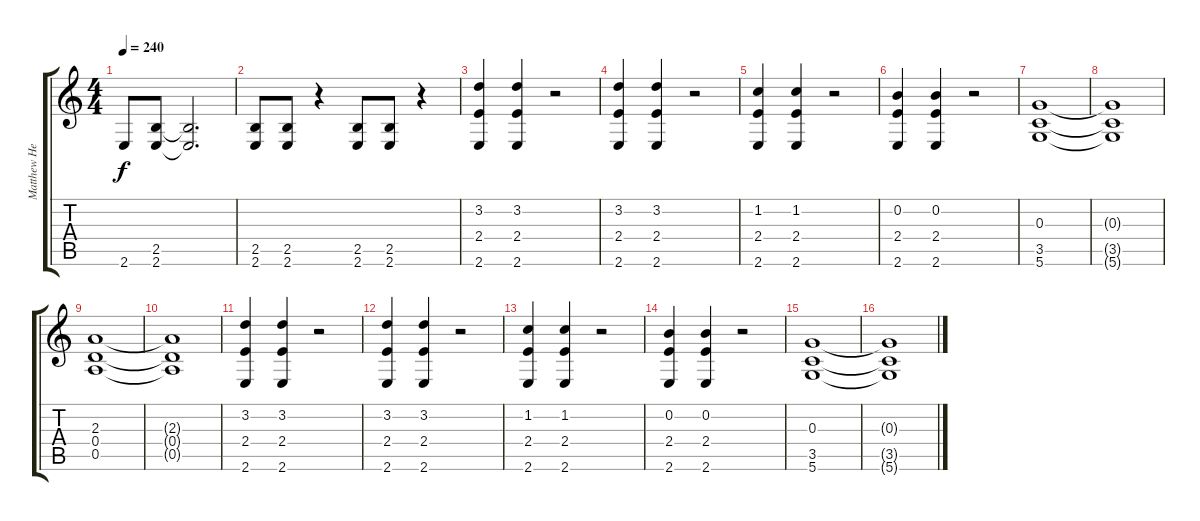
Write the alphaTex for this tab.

\track ("Matthew Heafy" "Matthew He") {instrument overdrivenguitar}
\staff {score tabs}
\tuning (E4 B3 G3 D3 A2 D2) {hide}
\ts (4 4)
\tempo 240
\clef g2
\ks c
2.6.8{dy f} (2.5 2.6).8 (2.5{t} 2.6{t}).2{d} |
(2.5 2.6).8 (2.5 2.6).8 r.4 (2.5 2.6).8 (2.5 2.6).8 r.4 |
(3.2 2.4 2.6).4 (3.2 2.4 2.6).4 r.2 |
(3.2 2.4 2.6).4 (3.2 2.4 2.6).4 r.2 |
(1.2 2.4 2.6).4 (1.2 2.4 2.6).4 r.2 |
(0.2 2.4 2.6).4 (0.2 2.4 2.6).4 r.2 |
(0.3 3.5 5.6).1 |
(0.3{t} 3.5{t} 5.6{t}).1 |
(2.3 0.4 0.5).1 |
(2.3{t} 0.4{t} 0.5{t}).1 |
(3.2 2.4 2.6).4 (3.2 2.4 2.6).4 r.2 |
(3.2 2.4 2.6).4 (3.2 2.4 2.6).4 r.2 |
(1.2 2.4 2.6).4 (1.2 2.4 2.6).4 r.2 |
(0.2 2.4 2.6).4 (0.2 2.4 2.6).4 r.2 |
(0.3 3.5 5.6).1 |
(0.3{t} 3.5{t} 5.6{t}).1
